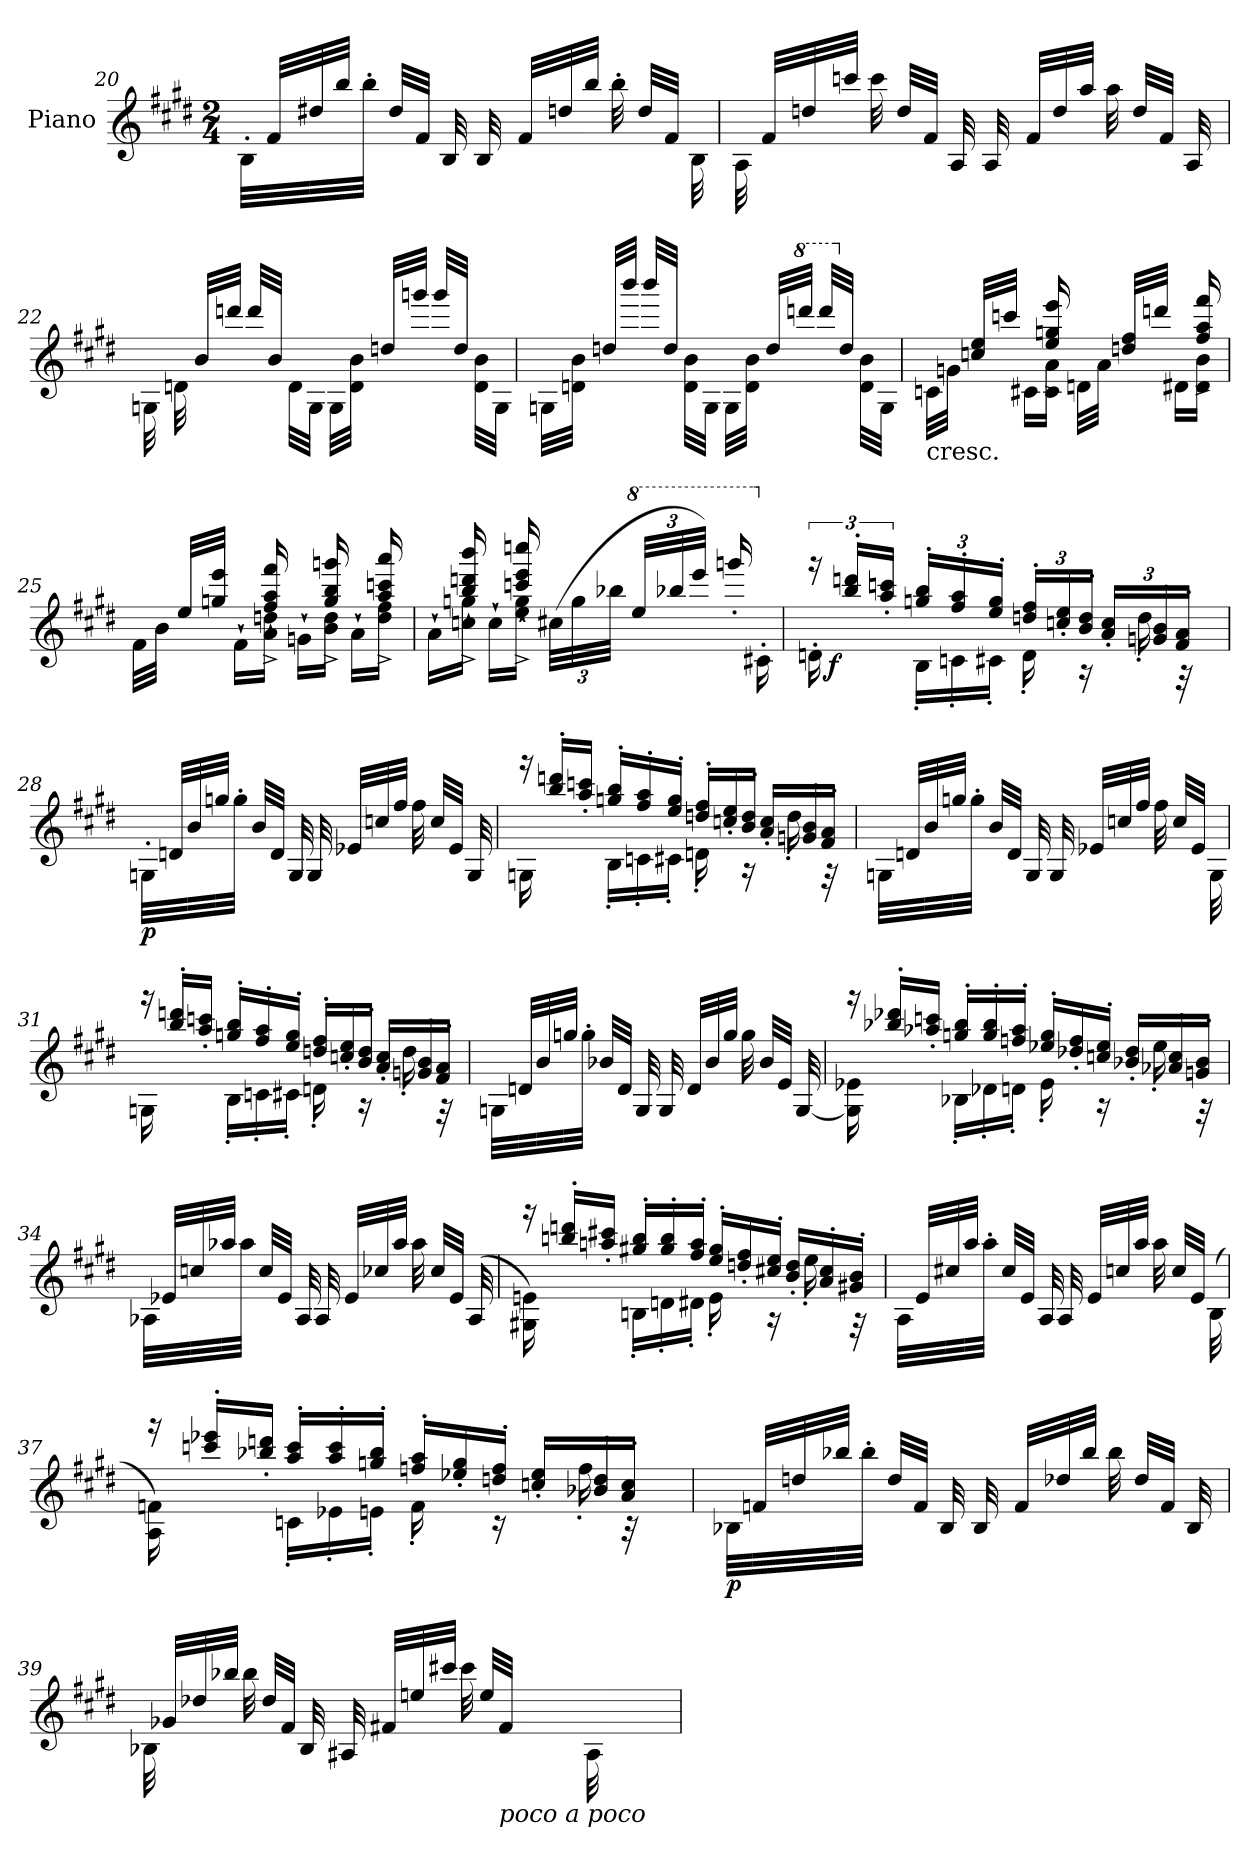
**kern	**dynam
*part1	*part1
*staff1	*staff1
*I"Piano	*
*I'Pno.	*
*clefG2	*
*k[f#c#g#d#]	*
*M2/4	*
=20	=20
*^	*
32ryy	32B'\LLL	.
32f#/LLL	32ryy	.
32dd#X/	32ryy	.
32bb/JJJ	32ryy	.
32ryy	32bb'\JJJ	.
32dd#/LLL	4ryy	.
32f#/JJJ	.	.
32B</	.	.
32B</	.	.
32f#/LLL	.	.
32ddn/	.	.
32bb/JJJ	.	.
32bb<'\	.	.
32dd/LLL	16.ryy	.
32f#/JJJ	.	.
32B<\	.	.
*v	*v	*
=21	=21
32A<\	.
32f#/LLL	.
32ddn/	.
32cccn/JJJ	.
32ccc<\	.
32dd/LLL	.
32f#/JJJ	.
32A</	.
32A</	.
32f#/LLL	.
32dd/	.
32aa/JJJ	.
32aa\	.
32dd/LLL	.
32f#/JJJ	.
32A/	.
=22	=22
32Gn\	.
32dn\	.
32b/LLL	.
32dddn/JJJ	.
32ddd/LLL	.
32b/JJJ	.
32d\LLL	.
32G\JJJ	.
32G\LLL	.
32d\ 32b\JJJ	.
32ddn/LLL	.
32gggn/JJJ	.
32ggg/LLL	.
32dd/JJJ	.
32d\ 32b\LLL	.
32G\JJJ	.
=23	=23
32Gn\LLL	.
32dn\ 32b\JJJ	.
32ddn/LLL	.
32bbb/JJJ	.
32bbb/LLL	.
32dd/JJJ	.
32d\ 32b\LLL	.
32G\JJJ	.
32G\LLL	.
32d\ 32b\JJJ	.
32dd/LLL	.
*8va	*
32ddddn/JJJ	.
32dddd/LLL	.
*X8va	*
32dd/JJJ	.
32d\ 32b\LLL	.
32G\JJJ	.
=24	=24
*^	*
!LO:TX:b:t=cresc.	!	!
32cn\LLL	8.ryy	.
32gn\JJJ	.	.
32ccn/ 32ee/LLL	.	.
32cccn/JJJ	.	.
16c#X<\LL	.	.
16c#\ 16a\JJ	16ee/^ 16ggn/^ 16eee/^	.
32dn\LLL	8.ryy	.
32a\JJJ	.	.
32ddn/ 32ff#/LLL	.	.
32dddn/JJJ	.	.
16d#X<\LL	.	.
16d#\ 16b\JJ	16ff#/^ 16aa/^ 16fff#/^	.
=25	=25	=25
32f#\LLL	8.ryy	.
32b\JJJ	.	.
32ee/LLL	.	.
32ggn/ 32eee/JJJ	.	.
16f#`\LL	.	.
16a\ 16ddn\JJ	16ff#/^` 16aa/^` 16fff#/^`	.
16gn`\LL	16ryy	.
16b\ 16dd\JJ	16gg/^` 16bb/^` 16gggn/^`	.
16a`\LL	16ryy	.
16dd\ 16ff#\JJ	16aa/^` 16cccn/^` 16aaa/^`	.
=26	=26	=26
16a`\LL	16ryy	.
16ccn\ 16ggn\JJ	16bb/^` 16dddn/^` 16bbb/^`	.
16cc`\LL	16ryy	.
16ee\ 16gg\JJ	16cccn/^` 16eee/^` 16ccccn/^`	.
(>48cc#X\LLL	4ryy	.
!	!	!LO:DY:b
48gg\	.	other-dynamics
48bb-X\JJJ	.	.
*8va	*	*
48eee/LLL	.	.
48bbb-X/	.	.
48eeee/JJJ)	.	.
16ggggn'/	.	.
*X8va	*	*
16c#X'\	.	.
=27	=27	=27
24dn'\	16rggg	.
!	!	!LO:DY:b
24bb/' 24dddn/'LL	.	f
.	16ryy	.
24aa/' 24cccn/'JJ	.	.
*Xbrackettup	*Xtuplet	*
24ggn/' 24bb/'LL	24B'\LL	.
24ff#/' 24aa/'	24cn'\	.
24ee/' 24gg/'JJ	24c#X'\JJ	.
*tuplet	*Xtuplet	*
24ddn/' 24ff#/'LL	24d'\	.
24ccn/' 24ee/'	24ryy	.
24b/' 24dd/'JJ	24r	.
*tuplet	*	*
24a/' 24cc/'LL	24ryy	.
24gn/' 24b/'	24dd'\	.
24f#/' 24a/'JJ	48r	.
.	12ryy	.
16ryy	.	.
=28	=28	=28
!	!	!LO:DY:b
32ryy	32Gn<'\LLL	p
32dn/LLL	32ryy	.
32b/	32ryy	.
32ggn/JJJ	32ryy	.
32ryy	32gg<'\JJJ	.
32b/LLL	32ryy	.
32d/JJJ	32ryy	.
32G</	32ryy	.
32G</	4ryy	.
32e-X/LLL	.	.
32ccn/	.	.
32ff#/JJJ	.	.
32ff#<\	.	.
32cc/LLL	.	.
32e-/JJJ	.	.
32G</	.	.
=29	=29	=29
*Xtuplet	*	*
24Gn<\	16rggg	.
24bb/' 24dddn/'LL	.	.
.	16ryy	.
24aa/' 24cccn/'JJ	.	.
24ggn/' 24bb/'LL	24B'\LL	.
24ff#/' 24aa/'	24cn'\	.
24ee/' 24gg/'JJ	24c#X'\JJ	.
24ddn/' 24ff#/'LL	24dn'\	.
24ccn/' 24ee/'	24ryy	.
24b/' 24dd/'JJ	24r	.
24a/' 24cc/'LL	24ryy	.
*	*tuplet	*
24gn/' 24b/'	24dd'\	.
24f#/' 24a/'JJ	48r	.
.	12ryy	.
16ryy	.	.
=30	=30	=30
32ryy	32Gn<\LLL	.
32dn/LLL	32ryy	.
32b/	32ryy	.
32ggn/JJJ	32ryy	.
32ryy	32gg<'\JJJ	.
32b/LLL	4ryy	.
32d/JJJ	.	.
32G</	.	.
32G</	.	.
32e-X/LLL	.	.
32ccn/	.	.
32ff#/JJJ	.	.
32ff#\	.	.
32cc/LLL	16.ryy	.
32e-/JJJ	.	.
32G<\	.	.
=31	=31	=31
*Xtuplet	*	*
24Gn\	16rggg	.
24bb/' 24dddn/'LL	.	.
.	16ryy	.
24aa/' 24cccn/'JJ	.	.
24ggn/' 24bb/'LL	24B'\LL	.
24ff#/' 24aa/'	24cn'\	.
24ee/' 24gg/'JJ	24c#X'\JJ	.
24ddn/' 24ff#/'LL	24dn'\	.
24ccn/' 24ee/'	24ryy	.
24b/' 24dd/'JJ	24r	.
24a/' 24cc/'LL	24ryy	.
*	*tuplet	*
24gn/' 24b/'	24dd'\	.
24f#/' 24a/'JJ	48r	.
.	12ryy	.
16ryy	.	.
=32	=32	=32
32ryy	32Gn<\LLL	.
32dn/LLL	32ryy	.
32b/	32ryy	.
32ggn/JJJ	32ryy	.
32ryy	32gg'\JJJ	.
32b-X/LLL	4ryy	.
32d/JJJ	.	.
32G/	.	.
32G/	.	.
32d/LLL	.	.
32b-/	.	.
32gg/JJJ	.	.
32gg\	.	.
32b-/LLL	32ryy	.
32e/JJJ	32ryy	.
[32G/	32ryy	.
=33	=33	=33
*Xtuplet	*	*
24G\] 24e-X\	16rggg	.
24bb-X/' 24ddd-X/'LL	.	.
.	16ryy	.
24aa-X/' 24cccn/'JJ	.	.
24ggn/' 24bb-/'LL	24B-X'\LL	.
24gg/' 24bb-/'	24d-X'\	.
24ffn/' 24aa-/'JJ	24dn'\JJ	.
24ee-X/' 24gg/'LL	24e-'\	.
24dd-X/' 24ff/'	24ryy	.
24ccn/' 24ee-/'JJ	24r	.
24b-X/' 24dd-/'LL	24ryy	.
*	*tuplet	*
24a-X/' 24cc/'	24ee-'\	.
24gn/' 24b-/'JJ	48r	.
.	12ryy	.
16ryy	.	.
=34	=34	=34
32ryy	32A-X<\LLL	.
32e-X/LLL	32ryy	.
32ccn/	32ryy	.
32aa-X/JJJ	32ryy	.
32ryy	32aa-<\JJJ	.
32cc/LLL	32ryy	.
32e-/JJJ	32ryy	.
32A-</	32ryy	.
32A-</	32ryy	.
*v	*v	*
32e-/LLL	.
32cc-X/	.
32aa-/JJJ	.
32aa-\	.
*^	*
32cc-/LLL	32ryy	.
32e-/JJJ	32ryy	.
(<32A-/	32ryy	.
=35	=35	=35
*Xtuplet	*	*
24G#X\ 24en\)	16rggg	.
24bbn/' 24dddn/'LL	.	.
.	16ryy	.
24aan/' 24ccc#X/'JJ	.	.
24gg#X/' 24bb/'LL	24Bn'\LL	.
24gg#/' 24bb/'	24dn'\	.
24ff#/' 24aa/'JJ	24d#X'\JJ	.
24ee/' 24gg#/'LL	24e'\	.
24ddn/' 24ff#/'	24ryy	.
24cc#X/' 24ee/'JJ	24r	.
24b/' 24dd/'LL	24ryy	.
*	*tuplet	*
24a/' 24cc#/'	24ee'\	.
24g#X/' 24b/'JJ	48r	.
.	12ryy	.
16ryy	.	.
=36	=36	=36
32ryy	32A<\LLL	.
32e/LLL	32ryy	.
32cc#X/	32ryy	.
32aa/JJJ	32ryy	.
32ryy	32aa<'\JJJ	.
32cc#/LLL	32ryy	.
32e/JJJ	32ryy	.
32A</	32ryy	.
32A</	4ryy	.
32e/LLL	.	.
32ccn/	.	.
32aa/JJJ	.	.
32aa\	.	.
32cc/LLL	.	.
32e/JJJ	.	.
(<32B<\	.	.
=37	=37	=37
*Xtuplet	*	*
24A\ 24fn\)	16rggg	.
24cccn/' 24eee-X/'LL	.	.
.	16ryy	.
24bb-X/' 24dddn/'JJ	.	.
24aa/' 24ccc/'LL	24cn'\LL	.
24aa/' 24ccc/'	24e-X'\	.
24ggn/' 24bb-/'JJ	24en'\JJ	.
24ffn/' 24aa/'LL	24f'\	.
24ee-X/' 24gg/'	24ryy	.
24ddn/' 24ff/'JJ	24r	.
24ccn/' 24ee-/'LL	24ryy	.
*	*tuplet	*
24b-X/' 24dd/'	24ff'\	.
24a/' 24cc/'JJ	48r	.
.	12ryy	.
16ryy	.	.
=38	=38	=38
!	!	!LO:DY:b
32ryy	32B-X<\LLL	p
32fn/LLL	32ryy	.
32ddn/	32ryy	.
32bb-X/JJJ	32ryy	.
32ryy	32bb-<'\JJJ	.
32dd/LLL	4ryy	.
32f/JJJ	.	.
32B-</	.	.
32B-</	.	.
32f/LLL	.	.
32dd-X/	.	.
32bb-/JJJ	.	.
32bb-<\	.	.
32dd-/LLL	16.ryy	.
32f/JJJ	.	.
32B-</	.	.
*v	*v	*
=39	=39
32B-X<\	.
32g-X/LLL	.
32dd-X/	.
32bb-X/JJJ	.
32bb-<\	.
32dd-/LLL	.
32f#/JJJ	.
32B-</	.
32A#X</	.
32f#X/LLL	.
32een/	.
32ccc#X/JJJ	.
32ccc#<\	.
32ee/LLL	.
!LO:TX:b:i:t=poco      a      poco	!
32f#/JJJ	.
32A#<\	.
=	=
*-	*-
